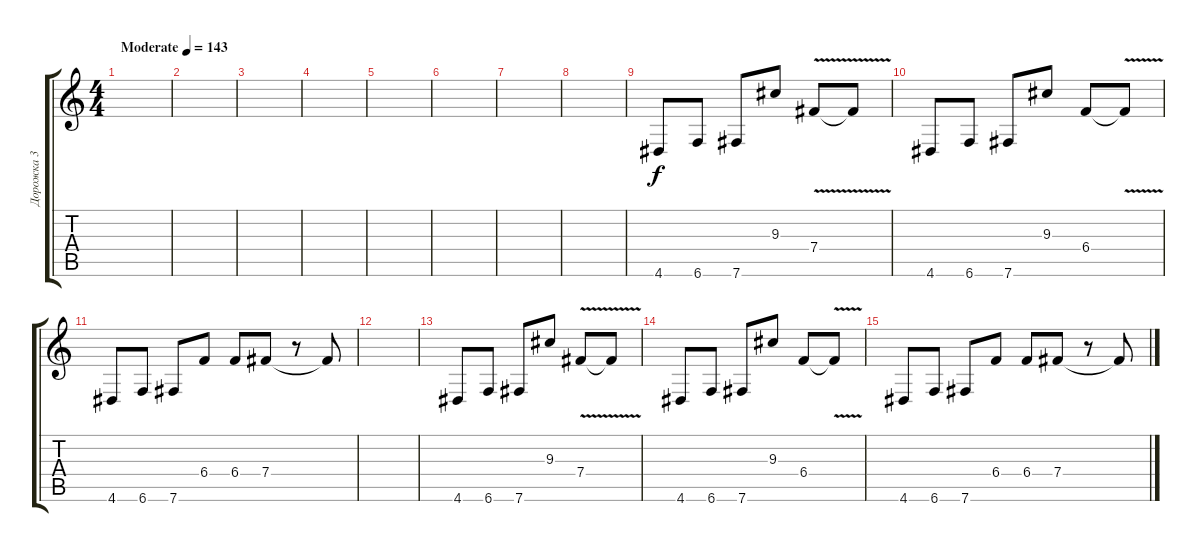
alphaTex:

\track ("Дорожка 3" "Дорожка 3") {instrument distortionguitar}
\staff {score tabs}
\tuning (Db4 Ab3 E3 B2 Gb2 B1) {hide}
\ts (4 4)
\tempo (143 "Moderate")
\clef g2
\ks c
|
|
|
|
|
|
|
|
4.6.8 6.6.8 7.6.8 9.3.8 7.4{v}.8 7.4{t}.8 |
4.6.8 6.6.8 7.6.8 9.3.8 6.4.8 6.4{v t}.8 |
4.6.8 6.6.8 7.6.8 6.4.8 6.4.8 7.4.8 r.8 7.4{t}.8 |
|
4.6.8 6.6.8 7.6.8 9.3.8 7.4{v}.8 7.4{t}.8 |
4.6.8 6.6.8 7.6.8 9.3.8 6.4.8 6.4{v t}.8 |
4.6.8 6.6.8 7.6.8 6.4.8 6.4.8 7.4.8 r.8 7.4{t}.8
